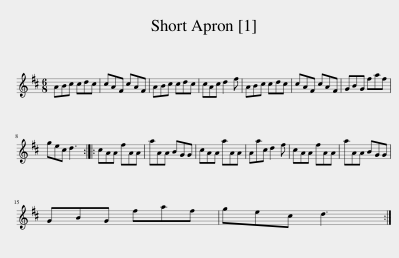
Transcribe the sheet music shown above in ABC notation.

X:1
L:1/8
M:6/8
I:linebreak $
K:D
V:1 treble
V:1
 ABc cdc | cAF cAF | ABc cdc | cAc d2 f | ABc cdc | %5
 cAF cAF | GBG faf |$ gec d3 :: cAA fAA | aAA BGG | %10
 cAA aAA | Aac d2 f | cAA fAA | aAA BGG |$ GBG faf | %15
 gec d3 :| %16
